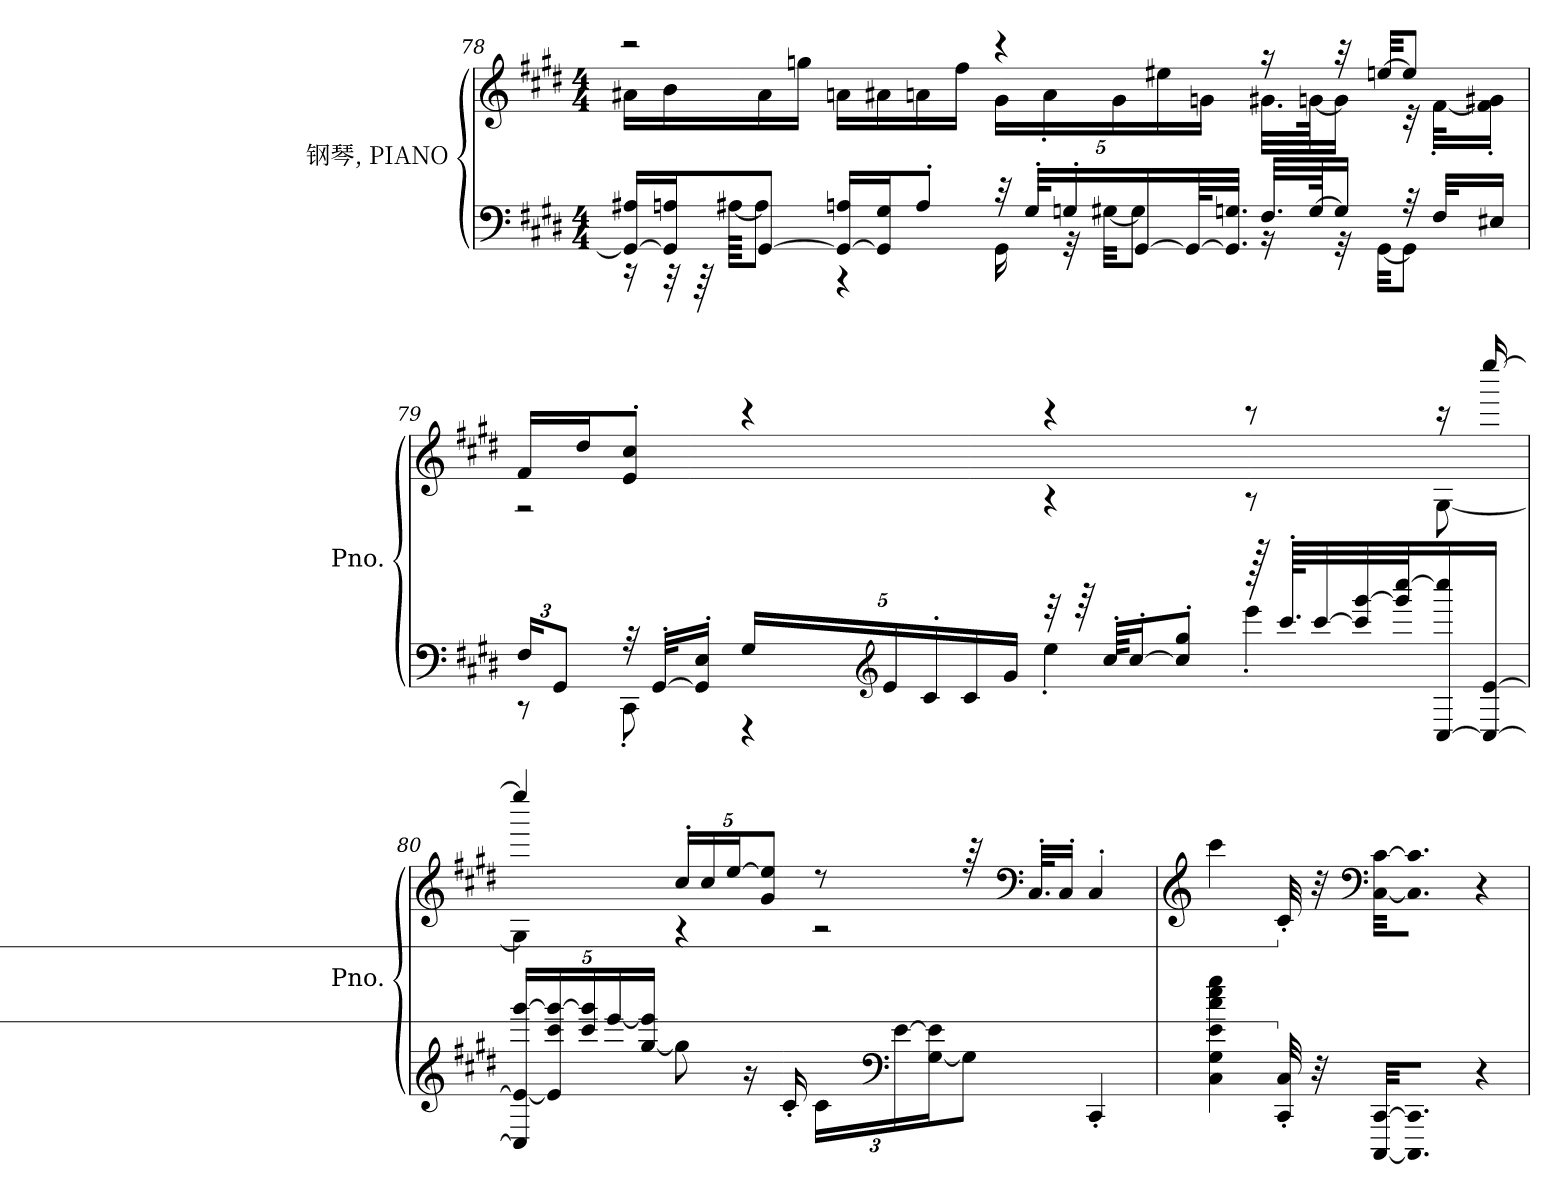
**kern	**kern
*part1	*part1
*staff2	*staff1
*I"钢琴, PIANO	*
*I'Pno.	*
!!LO:LB:g=z
*clefF4	*clefG2
*k[f#c#g#d#]	*k[f#c#g#d#]
*M4/4	*M4/4
=78	=78
*^	*^
16GG#/_ 16A#X/LL	16r	2r	16a#X\LL
16GG#/] 16An/J	32r	.	16b\
.	64r	.	.
.	[64A#X\KKKL	.	.
[8GG#/J	8A#\J]	.	16a#\
.	.	.	16ggn\JJ
16GG#/_ 16An/LL	4r	.	16an\LL
16GG#/] 16G#/J	.	.	16a#X\
8A'/J	.	.	16an\
.	.	.	16ff#\JJ
*	*	*	*Xbrackettup
32r	16GG#\	4r	20g#\LL
32G#'/KLL	.	.	.
.	.	.	20a'\
16Gn'/	32r	.	.
.	[32G#X\KKL	.	.
.	.	.	20g#\
[16GG#/	8G#\J]	.	.
.	.	.	20ee#X\
64GG#/KL_	.	.	.
.	.	.	20gn\JJ
32.GG#/] 32.Gn/JJJ	.	.	.
32.F#/LLL	16r	16r	32.g#X\LLL
[64G/JK	.	.	[64gn\JK
16G/JJ]	32r	32r	16g\JJ]
.	[32GG#\KKL	[32een/KKL	.
32r	8GG#\J]	8ee/J]	32r
32F#/KLL	.	.	[32f#'\KLL
16E#X/JJ	.	.	16f#\]' 16g#X\'JJ
!!LO:LB:g=z	!!
=79	=79	=79	=79
*Xbrackettup	*	*	*
24F#/KL	8r	16f#/LL	2r
12GG#/J	.	.	.
.	.	16dd#/J	.
32r	8CC#'\	8e/' 8cc#/'J	.
[32GG#'/KLL	.	.	.
16GG#/]' 16E/'JJ	.	.	.
20G#/LL	4r	4r	.
*clefG2	*	*	*
20e/	.	.	.
20c#'/	.	.	.
20c#/	.	.	.
20g#/JJ	.	.	.
32r	4ee'\	4r	4r
64r	.	.	.
64cc#'/KKLL	.	.	.
[16cc#'/J	.	.	.
8cc#/]' 8gg#/'J	.	.	.
128r	4eee'\	8r	8r
64.ccc#'/KLLL	.	.	.
[32ccc#/	.	.	.
32ccc#/] [32ggg#/	.	.	.
32ggg#/] [32cccc#/J	.	.	.
[16C#/ 16cccc#/]	.	16r	[8G#\
16C#/_ [16e/JJ	.	[16eeee/	.
*v	*v	*	*
!!LO:LB:g=z	!!
=80	=80	=80
20C#/] 20e/_ [20ggg#/LL	4eeee/]	4G#\]
20e/] 20ccc#/ 20ggg#/_	.	.
20ccc#/ 20ggg#/]	.	.
[20eee/	.	.
[20gg#/ 20eee/]JJ	.	.
8gg#\]	20cc#'/LL	4r
.	20cc#/	.
.	[20ee/J	.
16r	.	.
.	10g#/ 10ee/]J	.
16c#'/	.	.
24c#\LL	8r	2r
*clefF4	*	*
[24e\	.	.
[24G#\ 24e\]J	.	.
8G#\J]	64r	.
*	*clefF4	*
.	32.C#'/KLL	.
.	16C#'/JJ	.
4CC#'/	4C#'/	.
*	*v	*v
=81	=81
*	*clefG2
4C#\ 4G#\ 4e\ 4cc#\ 4ee\ 4gg#\	4ccc#\
*brackettup	*brackettup
48CC#/' 48C#/'	48c#'/
48r	48r
*	*clefF4
[48CCC#/ [48CC#/KKL	[48C#\ [48c#\KKL
8.CCC#/] 8.CC#/]J	8.C#\] 8.c#\]J
2r	2r
=	=
*-	*-
